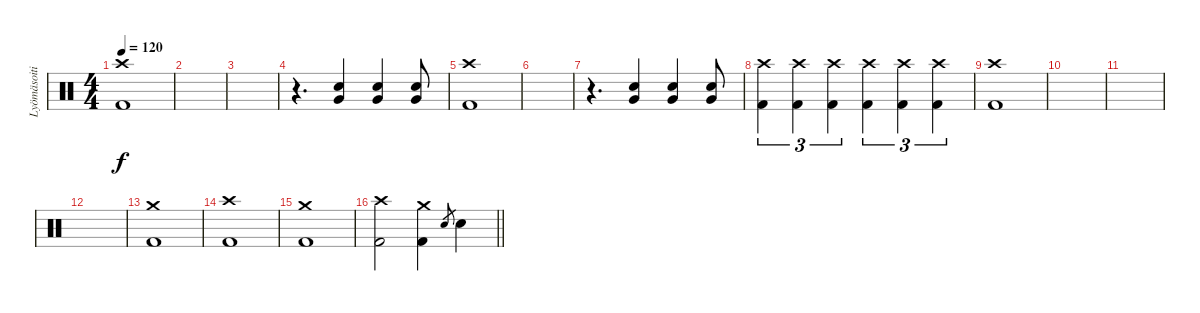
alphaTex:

\track ("Lyömäsoitin" "Lyömäsoiti") {instrument percussion}
\staff {score}
\articulation defaults
\ts (4 4)
\tempo 120
\clef neutral
\ks c
("Crash high (hit)" "Kick (hit) 2").1{dy f} |
|
|
r.4{d} ("Very Low Tom (hit)" "Snare (hit) 2").4 ("Very Low Tom (hit)" "Snare (hit) 2").4 ("Very Low Tom (hit)" "Snare (hit) 2").8 |
("Crash high (hit)" "Kick (hit) 2").1 |
|
r.4{d} ("Very Low Tom (hit)" "Snare (hit) 2").4 ("Very Low Tom (hit)" "Snare (hit) 2").4 ("Very Low Tom (hit)" "Snare (hit) 2").8 |
("Crash high (hit)" "Kick (hit) 2").4{tu (3 2)} ("Crash high (hit)" "Kick (hit) 2").4{tu (3 2)} ("Crash high (hit)" "Kick (hit) 2").4{tu (3 2)} ("Crash high (hit)" "Kick (hit) 2").4{tu (3 2)} ("Crash high (hit)" "Kick (hit) 2").4{tu (3 2)} ("Crash high (hit)" "Kick (hit) 2").4{tu (3 2)} |
("Crash high (hit)" "Kick (hit) 2").1 |
|
|
|
("Crash medium (hit)" "Kick (hit) 2").1 |
("Crash high (hit)" "Kick (hit) 2").1 |
("Crash medium (hit)" "Kick (hit) 2").1 |
\barLineRight lightlight
("Crash high (hit)" "Kick (hit) 2").2 ("Crash medium (hit)" "Kick (hit) 2").4 "Snare (hit) 2".8{gr} "Snare (hit) 2".4
